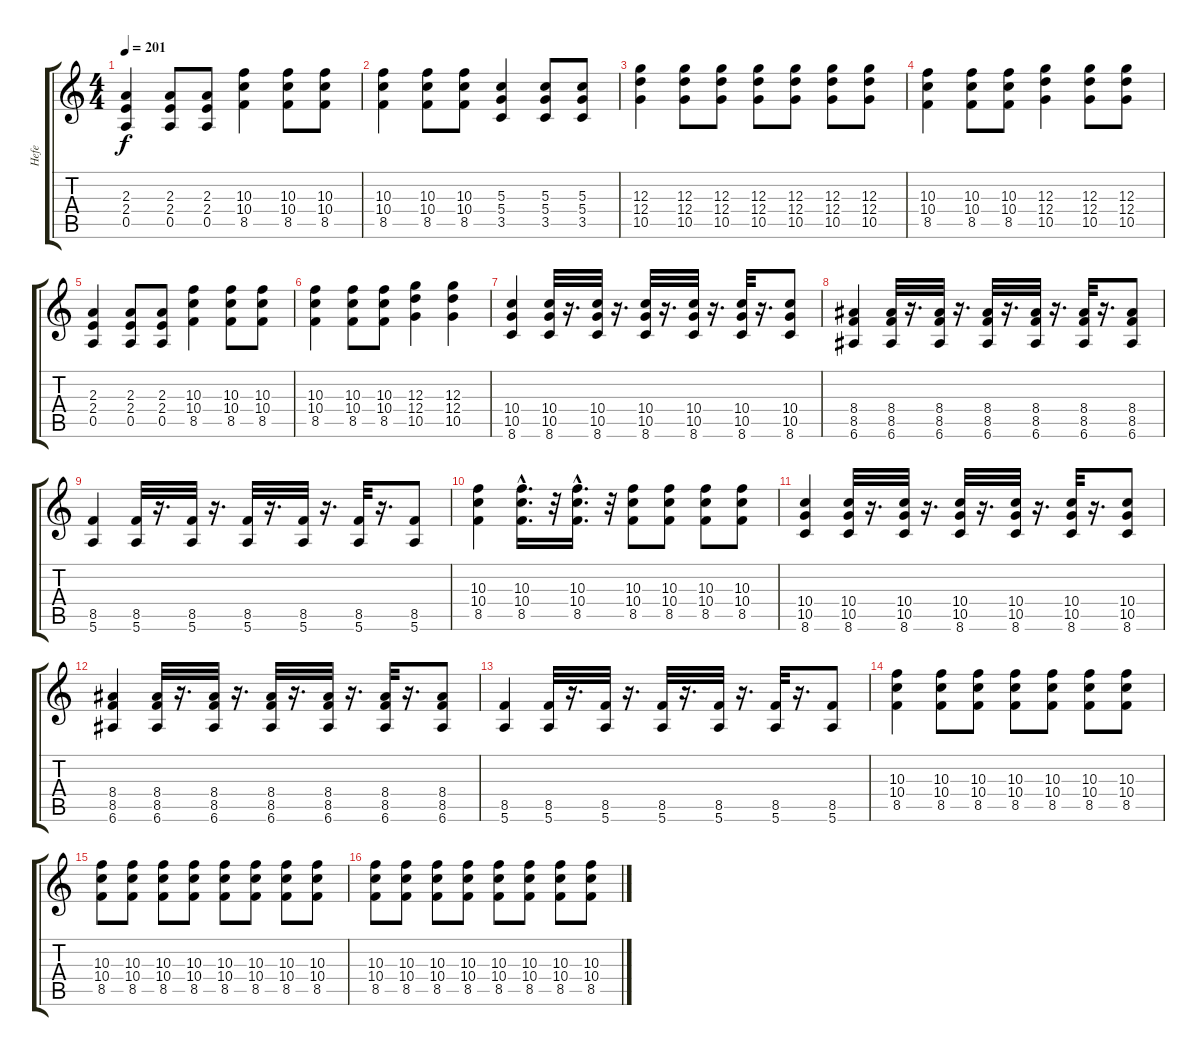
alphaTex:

\track ("Hefe" "Hefe") {instrument distortionguitar}
\staff {score tabs}
\tuning (E4 B3 G3 D3 A2 E2) {hide}
\ts (4 4)
\tempo 201
\clef g2
\ks c
(2.3 2.4 0.5).4{dy f} (2.3 2.4 0.5).8 (2.3 2.4 0.5).8 (10.3 10.4 8.5).4 (10.3 10.4 8.5).8 (10.3 10.4 8.5).8 |
(10.3 10.4 8.5).4 (10.3 10.4 8.5).8 (10.3 10.4 8.5).8 (5.3 5.4 3.5).4 (5.3 5.4 3.5).8 (5.3 5.4 3.5).8 |
(12.3 12.4 10.5).4 (12.3 12.4 10.5).8 (12.3 12.4 10.5).8 (12.3 12.4 10.5).8 (12.3 12.4 10.5).8 (12.3 12.4 10.5).8 (12.3 12.4 10.5).8 |
(10.3 10.4 8.5).4 (10.3 10.4 8.5).8 (10.3 10.4 8.5).8 (12.3 12.4 10.5).4 (12.3 12.4 10.5).8 (12.3 12.4 10.5).8 |
(2.3 2.4 0.5).4 (2.3 2.4 0.5).8 (2.3 2.4 0.5).8 (10.3 10.4 8.5).4 (10.3 10.4 8.5).8 (10.3 10.4 8.5).8 |
(10.3 10.4 8.5).4 (10.3 10.4 8.5).8 (10.3 10.4 8.5).8 (12.3 12.4 10.5).4 (12.3 12.4 10.5).4 |
(10.4 10.5 8.6).4 (10.4 10.5 8.6).32 r.16{d} (10.4 10.5 8.6).32 r.16{d} (10.4 10.5 8.6).32 r.16{d} (10.4 10.5 8.6).32 r.16{d} (10.4 10.5 8.6).32 r.16{d} (10.4 10.5 8.6).8 |
(8.4 8.5 6.6).4 (8.4 8.5 6.6).32 r.16{d} (8.4 8.5 6.6).32 r.16{d} (8.4 8.5 6.6).32 r.16{d} (8.4 8.5 6.6).32 r.16{d} (8.4 8.5 6.6).32 r.16{d} (8.4 8.5 6.6).8 |
(8.5 5.6).4 (8.5 5.6).32 r.16{d} (8.5 5.6).32 r.16{d} (8.5 5.6).32 r.16{d} (8.5 5.6).32 r.16{d} (8.5 5.6).32 r.16{d} (8.5 5.6).8 |
(10.3 10.4 8.5).4 (10.3{hac} 10.4{hac} 8.5{hac}).16{d} r.32 (10.3{hac} 10.4{hac} 8.5{hac}).16{d} r.32 (10.3 10.4 8.5).8 (10.3 10.4 8.5).8 (10.3 10.4 8.5).8 (10.3 10.4 8.5).8 |
(10.4 10.5 8.6).4 (10.4 10.5 8.6).32 r.16{d} (10.4 10.5 8.6).32 r.16{d} (10.4 10.5 8.6).32 r.16{d} (10.4 10.5 8.6).32 r.16{d} (10.4 10.5 8.6).32 r.16{d} (10.4 10.5 8.6).8 |
(8.4 8.5 6.6).4 (8.4 8.5 6.6).32 r.16{d} (8.4 8.5 6.6).32 r.16{d} (8.4 8.5 6.6).32 r.16{d} (8.4 8.5 6.6).32 r.16{d} (8.4 8.5 6.6).32 r.16{d} (8.4 8.5 6.6).8 |
(8.5 5.6).4 (8.5 5.6).32 r.16{d} (8.5 5.6).32 r.16{d} (8.5 5.6).32 r.16{d} (8.5 5.6).32 r.16{d} (8.5 5.6).32 r.16{d} (8.5 5.6).8 |
(10.3 10.4 8.5).4 (10.3 10.4 8.5).8 (10.3 10.4 8.5).8 (10.3 10.4 8.5).8 (10.3 10.4 8.5).8 (10.3 10.4 8.5).8 (10.3 10.4 8.5).8 |
(10.3 10.4 8.5).8 (10.3 10.4 8.5).8 (10.3 10.4 8.5).8 (10.3 10.4 8.5).8 (10.3 10.4 8.5).8 (10.3 10.4 8.5).8 (10.3 10.4 8.5).8 (10.3 10.4 8.5).8 |
(10.3 10.4 8.5).8 (10.3 10.4 8.5).8 (10.3 10.4 8.5).8 (10.3 10.4 8.5).8 (10.3 10.4 8.5).8 (10.3 10.4 8.5).8 (10.3 10.4 8.5).8 (10.3 10.4 8.5).8
